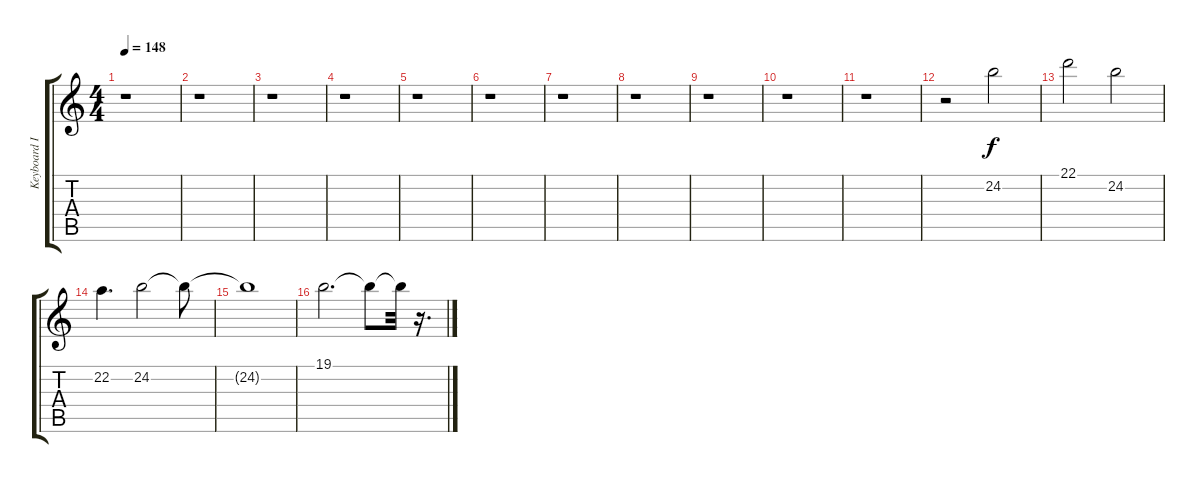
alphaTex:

\track ("Keyboard II" "Keyboard I") {instrument stringensemble1}
\staff {score tabs}
\tuning (E4 B3 G3 D3 A2 E2) {hide}
\ts (4 4)
\tempo 148
\clef g2
\ks c
r.1{dy f} |
r.1 |
r.1 |
r.1 |
r.1 |
r.1 |
r.1 |
r.1 |
r.1 |
r.1 |
r.1 |
r.2 24.2.2 |
22.1.2 24.2.2 |
22.2.4{d} 24.2.2 24.2{t}.8 |
24.2{t}.1 |
19.1.2{d} 19.1{t}.8 19.1{t}.32 r.16{d}
